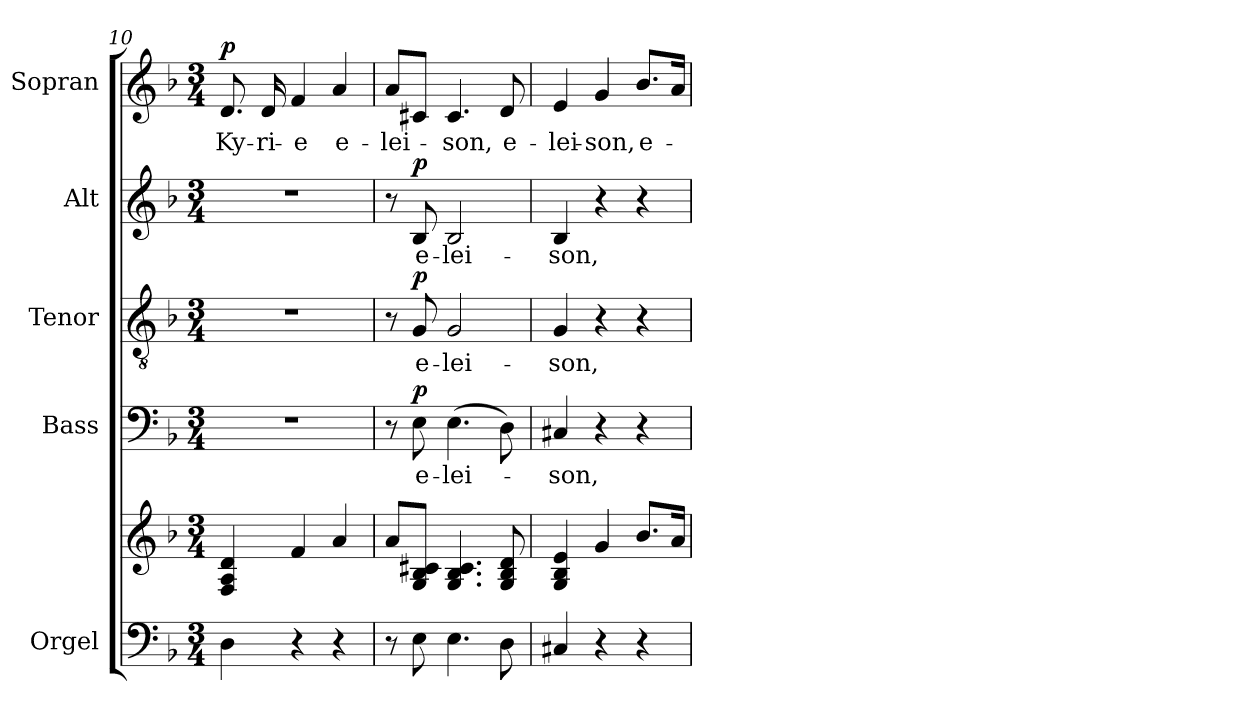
**kern	**kern	**kern	**text	**dynam	**kern	**text	**dynam	**kern	**text	**dynam	**kern	**text	**dynam
*part5	*part5	*part4	*part4	*part4	*part3	*part3	*part3	*part2	*part2	*part2	*part1	*part1	*part1
*staff6	*staff5	*staff4	*staff4	*staff4	*staff3	*staff3	*staff3	*staff2	*staff2	*staff2	*staff1	*staff1	*staff1
*I"Orgel	*	*I"Bass	*	*	*I"Tenor	*	*	*I"Alt	*	*	*I"Sopran	*	*
*I'Org.	*	*I'B	*	*	*I'T	*	*	*I'A	*	*	*I'S	*	*
*clefF4	*clefG2	*clefF4	*	*	*clefGv2	*	*	*clefG2	*	*	*clefG2	*	*
*k[b-]	*k[b-]	*k[b-]	*	*	*k[b-]	*	*	*k[b-]	*	*	*k[b-]	*	*
*F:	*F:	*F:	*	*	*F:	*	*	*F:	*	*	*F:	*	*
*M3/4	*M3/4	*M3/4	*	*	*M3/4	*	*	*M3/4	*	*	*M3/4	*	*
=10	=10	=10	=10	=10	=10	=10	=10	=10	=10	=10	=10	=10	=10
!	!	!	!	!	!	!	!	!	!	!	!	!LO:LY:b	!LO:DY:a
4D\	4F/ 4A/ 4d/	2.r	.	.	2.r	.	.	2.r	.	.	8.d/	Ky-	p
!	!	!	!	!	!	!	!	!	!	!	!	!LO:LY:b	!
.	.	.	.	.	.	.	.	.	.	.	16d/	-ri-	.
!	!	!	!	!	!	!	!	!	!	!	!	!LO:LY:b	!
4r	4f/	.	.	.	.	.	.	.	.	.	4f/	-e	.
!	!	!	!	!	!	!	!	!	!	!	!	!LO:LY:b	!
4r	4a/	.	.	.	.	.	.	.	.	.	4a/	e-	.
=11	=11	=11	=11	=11	=11	=11	=11	=11	=11	=11	=11	=11	=11
!	!	!	!	!	!	!	!	!	!	!	!	!LO:LY:b	!
8r	8a/L	8r	.	.	8r	.	.	8r	.	.	8a/L	-lei-	.
!	!	!	!LO:LY:b	!LO:DY:a	!	!LO:LY:b	!LO:DY:a	!	!LO:LY:b	!LO:DY:a	!	!	!
8E\	8G/ 8B-/ 8c#X/J	8E\	e-	p	8G/	e-	p	8B-/	e-	p	8c#X/J	.	.
!	!	!	!LO:LY:b	!	!	!LO:LY:b	!	!	!LO:LY:b	!	!	!LO:LY:b	!
4.E\	4.G/ 4.B-/ 4.c#/	(>4.E\	-lei-	.	2G/	-lei-	.	2B-/	-lei-	.	4.c#/	-son,	.
!	!	!	!	!	!	!	!	!	!	!	!	!LO:LY:b	!
8D\	8G/ 8B-/ 8d/	8D\)	.	.	.	.	.	.	.	.	8d/	e-	.
=12	=12	=12	=12	=12	=12	=12	=12	=12	=12	=12	=12	=12	=12
!	!	!	!LO:LY:b	!	!	!LO:LY:b	!	!	!LO:LY:b	!	!	!LO:LY:b	!
4C#X/	4G/ 4B-/ 4e/	4C#X/	-son,	.	4G/	-son,	.	4B-/	-son,	.	4e/	-lei-	.
!	!	!	!	!	!	!	!	!	!	!	!	!LO:LY:b	!
4r	4g/	4r	.	.	4r	.	.	4r	.	.	4g/	-son,	.
!	!	!	!	!	!	!	!	!	!	!	!	!LO:LY:b	!
4r	8.b-/L	4r	.	.	4r	.	.	4r	.	.	8.b-/L	e-	.
.	16a/Jk	.	.	.	.	.	.	.	.	.	16a/Jk	.	.
=	=	=	=	=	=	=	=	=	=	=	=	=	=
*-	*-	*-	*-	*-	*-	*-	*-	*-	*-	*-	*-	*-	*-
